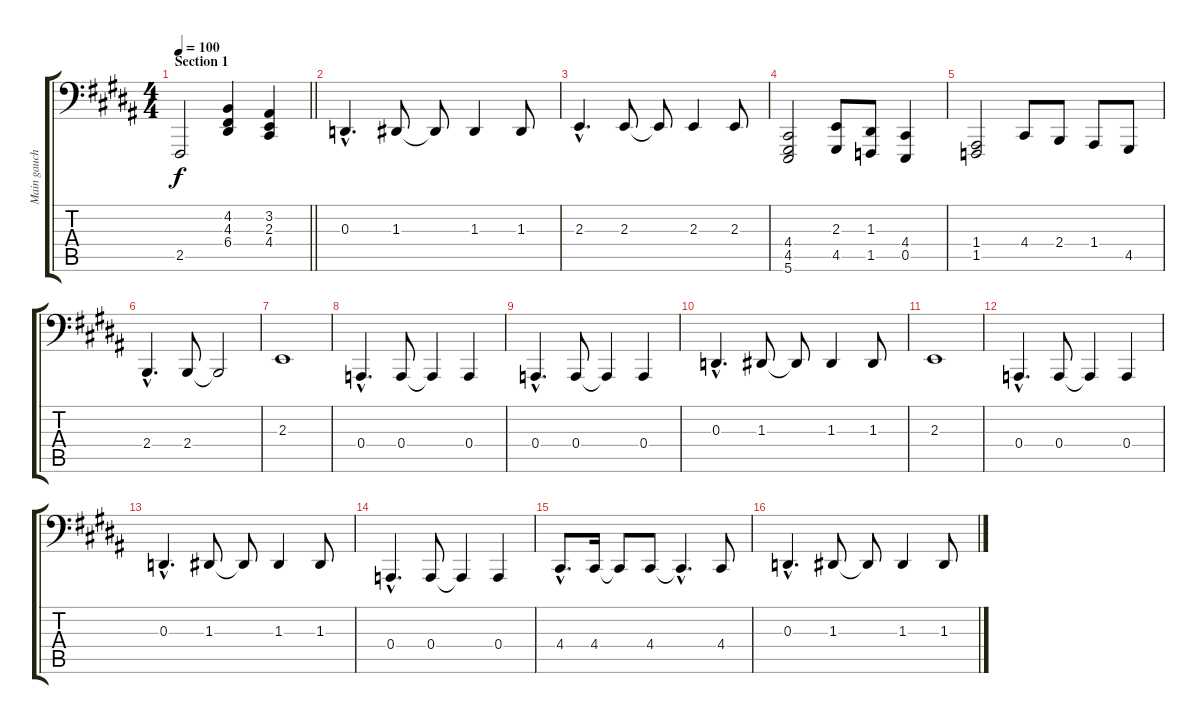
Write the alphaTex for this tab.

\track ("Main gauche piano" "Main gauch") {instrument acousticgrandpiano}
\staff {score tabs}
\tuning (C3 G2 D2 A1 E1 B0) {hide}
\ts (4 4)
\section ("" "Section 1")
\tempo 100
\clef f4
\barLineRight lightlight
\ks b
2.5.2{dy f} (4.2 4.3 6.4).4 (3.2 2.3 4.4).4 |
0.3{hac}.4{d} 1.3.8 1.3{t}.8 1.3.4 1.3.8 |
2.3{hac}.4{d} 2.3.8 2.3{t}.8 2.3.4 2.3.8 |
(4.4 4.5 5.6).2 (2.3 4.5).8 (1.3 1.5).8 (4.4 0.5).4 |
(1.4 1.5).2 4.4.8 2.4.8 1.4.8 4.5.8 |
2.4{hac}.4{d} 2.4.8 2.4{t}.2 |
2.3.1 |
0.4{hac}.4{d} 0.4.8 0.4{t}.4 0.4.4 |
0.4{hac}.4{d} 0.4.8 0.4{t}.4 0.4.4 |
0.3{hac}.4{d} 1.3.8 1.3{t}.8 1.3.4 1.3.8 |
2.3.1 |
0.4{hac}.4{d} 0.4.8 0.4{t}.4 0.4.4 |
0.3{hac}.4{d} 1.3.8 1.3{t}.8 1.3.4 1.3.8 |
0.4{hac}.4{d} 0.4.8 0.4{t}.4 0.4.4 |
4.4{hac}.8{d} 4.4.16 4.4{t}.8 4.4.8 4.4{hac t}.4{d} 4.4.8 |
0.3{hac}.4{d} 1.3.8 1.3{t}.8 1.3.4 1.3.8
